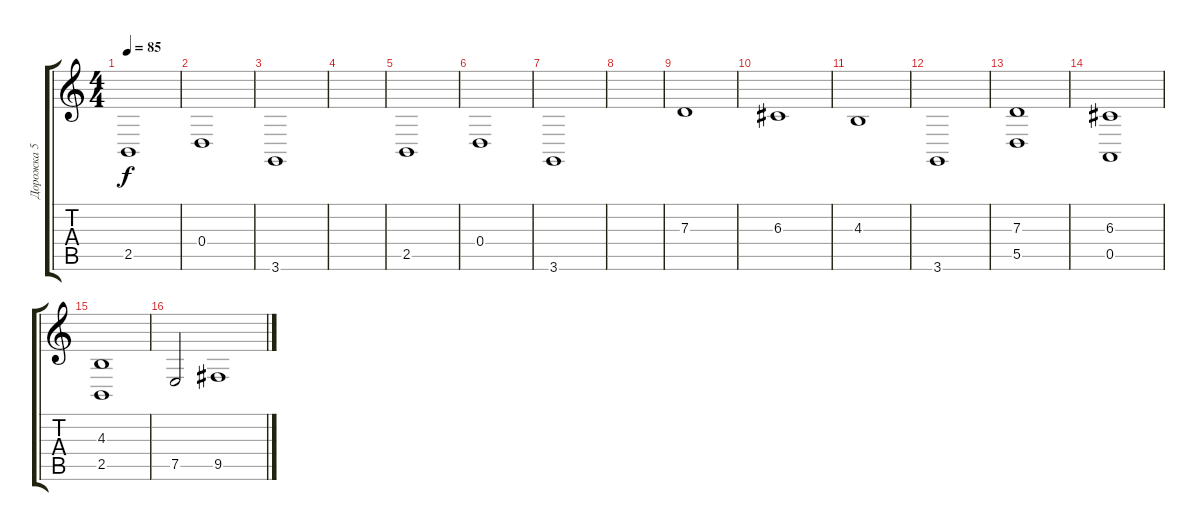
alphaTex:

\track ("Дорожка 5" "Дорожка 5") {instrument rockorgan}
\staff {score tabs}
\tuning (E4 B3 G3 D3 A2 E2) {hide}
\ts (4 4)
\tempo 85
\clef g2
\ks c
2.5.1{dy f} |
0.4.1 |
3.6.1 |
|
2.5.1 |
0.4.1 |
3.6.1 |
|
7.3.1 |
6.3.1 |
4.3.1 |
3.6.1 |
(7.3 5.5).1 |
(6.3 0.5).1 |
(4.3 2.5).1 |
7.5.2 9.5.1
